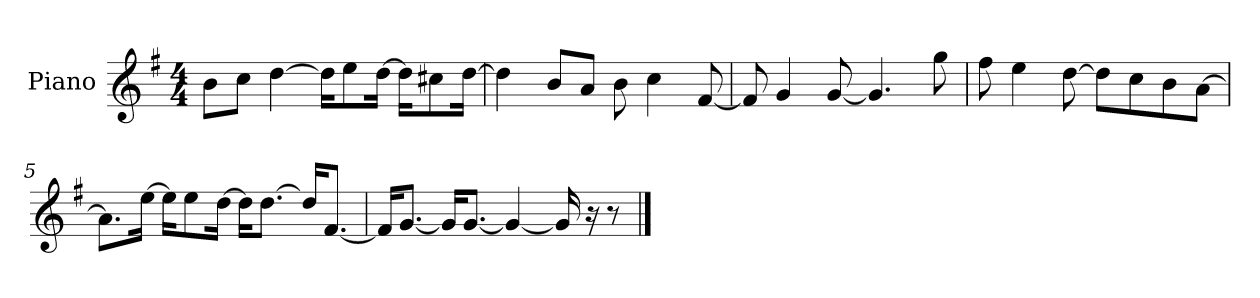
**kern
*part1
*staff1
*I"Piano
*I'P-no
*clefG2
*k[f#]
*M4/4
*MM90
=1
8b\L
8cc\J
[4dd\
16dd\KL]
8ee\
[16dd\Jk
16dd\KL]
8cc#X\
[16dd\Jk
=2
4dd\]
8b/L
8a/J
8b\
4cc\
[8f#/
=3
8f#/]
4g/
[8g/
4.g/]
8gg\
=4
8ff#\
4ee\
[8dd\
8dd\L]
8cc\
8b\
[8a\J
!!LO:LB:g=z
=5
8.a\L]
[16ee\Jk
16ee\KL]
8ee\
[16dd\Jk
16dd\KL]
[8.dd\J
16dd/KL]
[8.f#/J
=6
16f#/KL]
[8.g/J
16g/KL]
[8.g/J
4g/_
16g/]
16r
8r
==
*-
